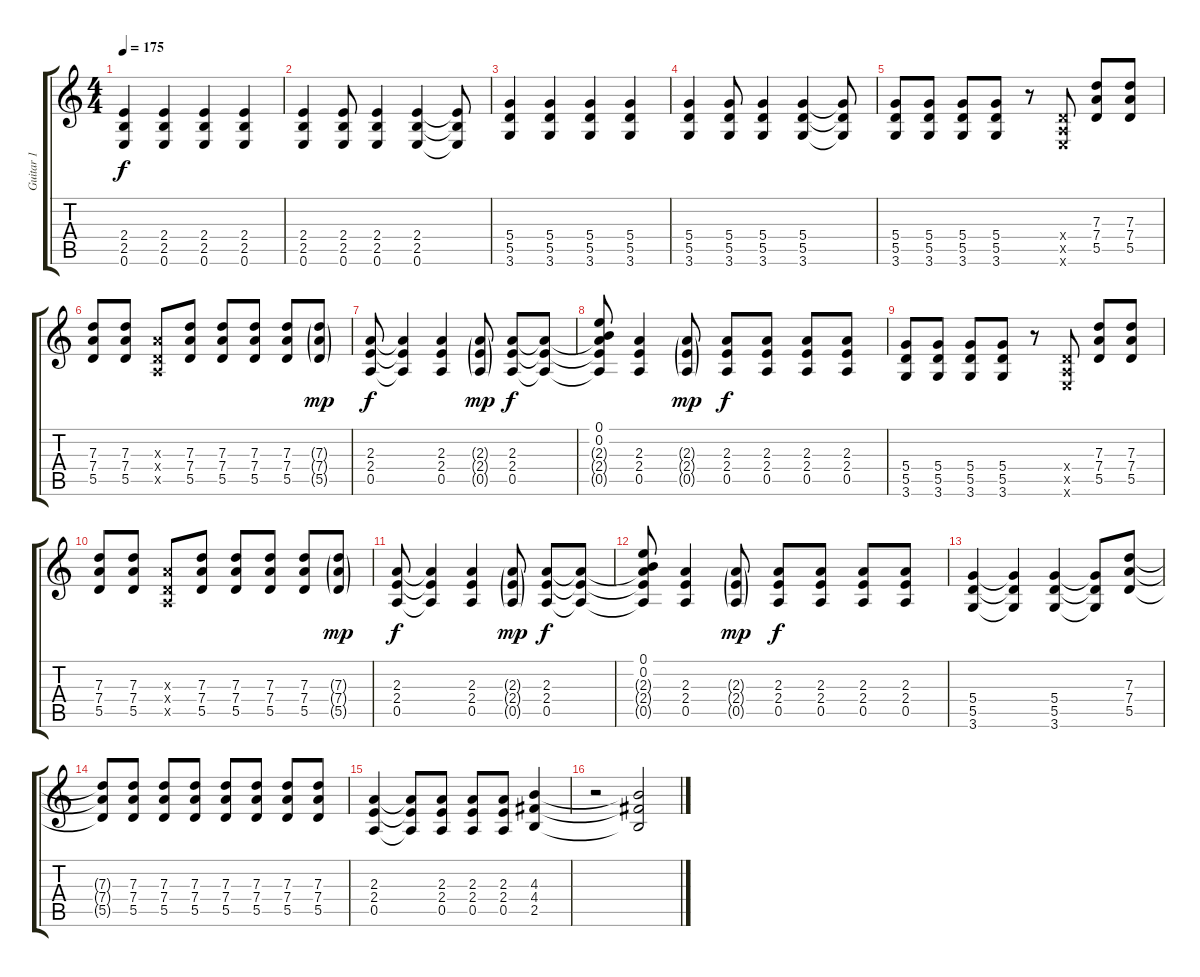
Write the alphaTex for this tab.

\track ("Guitar 1" "Guitar 1") {instrument distortionguitar}
\staff {score tabs}
\tuning (E4 B3 G3 D3 A2 E2) {hide}
\ts (4 4)
\tempo 175
\clef g2
\ks c
(2.4 2.5 0.6).4{dy f} (2.4 2.5 0.6).4 (2.4 2.5 0.6).4 (2.4 2.5 0.6).4 |
(2.4 2.5 0.6).4 (2.4 2.5 0.6).8 (2.4 2.5 0.6).4 (2.4 2.5 0.6).4 (2.4{t} 2.5{t} 0.6{t}).8 |
(5.4 5.5 3.6).4 (5.4 5.5 3.6).4 (5.4 5.5 3.6).4 (5.4 5.5 3.6).4 |
(5.4 5.5 3.6).4 (5.4 5.5 3.6).8 (5.4 5.5 3.6).4 (5.4 5.5 3.6).4 (5.4{t} 5.5{t} 3.6{t}).8 |
(5.4 5.5 3.6).8 (5.4 5.5 3.6).8 (5.4 5.5 3.6).8 (5.4 5.5 3.6).8 r.8 (0.4{x} 0.5{x} 0.6{x}).8 (7.3 7.4 5.5).8 (7.3 7.4 5.5).8 |
(7.3 7.4 5.5).8 (7.3 7.4 5.5).8 (2.3{x} 0.4{x} 0.5{x}).8 (7.3 7.4 5.5).8 (7.3 7.4 5.5).8 (7.3 7.4 5.5).8 (7.3 7.4 5.5).8 (7.3{g} 7.4{g} 5.5{g}).8{dy mp} |
(2.3 2.4 0.5).8{dy f} (2.3{t} 2.4{t} 0.5{t}).4 (2.3 2.4 0.5).4 (2.3{g} 2.4{g} 0.5{g}).8{dy mp} (2.3 2.4 0.5).8{dy f} (2.3{t} 2.4{t} 0.5{t}).8 |
(0.1 0.2 2.3{t} 2.4{t} 0.5{t}).8 (2.3 2.4 0.5).4 (2.3{g} 2.4{g} 0.5{g}).8{dy mp} (2.3 2.4 0.5).8{dy f} (2.3 2.4 0.5).8 (2.3 2.4 0.5).8 (2.3 2.4 0.5).8 |
(5.4 5.5 3.6).8 (5.4 5.5 3.6).8 (5.4 5.5 3.6).8 (5.4 5.5 3.6).8 r.8 (0.4{x} 0.5{x} 0.6{x}).8 (7.3 7.4 5.5).8 (7.3 7.4 5.5).8 |
(7.3 7.4 5.5).8 (7.3 7.4 5.5).8 (2.3{x} 0.4{x} 0.5{x}).8 (7.3 7.4 5.5).8 (7.3 7.4 5.5).8 (7.3 7.4 5.5).8 (7.3 7.4 5.5).8 (7.3{g} 7.4{g} 5.5{g}).8{dy mp} |
(2.3 2.4 0.5).8{dy f} (2.3{t} 2.4{t} 0.5{t}).4 (2.3 2.4 0.5).4 (2.3{g} 2.4{g} 0.5{g}).8{dy mp} (2.3 2.4 0.5).8{dy f} (2.3{t} 2.4{t} 0.5{t}).8 |
(0.1 0.2 2.3{t} 2.4{t} 0.5{t}).8 (2.3 2.4 0.5).4 (2.3{g} 2.4{g} 0.5{g}).8{dy mp} (2.3 2.4 0.5).8{dy f} (2.3 2.4 0.5).8 (2.3 2.4 0.5).8 (2.3 2.4 0.5).8 |
(5.4 5.5 3.6).4 (5.4{t} 5.5{t} 3.6{t}).4 (5.4 5.5 3.6).4 (5.4{t} 5.5{t} 3.6{t}).8 (7.3 7.4 5.5).8 |
(7.3{t} 7.4{t} 5.5{t}).8 (7.3 7.4 5.5).8 (7.3 7.4 5.5).8 (7.3 7.4 5.5).8 (7.3 7.4 5.5).8 (7.3 7.4 5.5).8 (7.3 7.4 5.5).8 (7.3 7.4 5.5).8 |
(2.3 2.4 0.5).4 (2.3{t} 2.4{t} 0.5{t}).8 (2.3 2.4 0.5).8 (2.3 2.4 0.5).8 (2.3 2.4 0.5).8 (4.3 4.4 2.5).4 |
r.2 (4.3{t} 4.4{t} 2.5{t}).2
